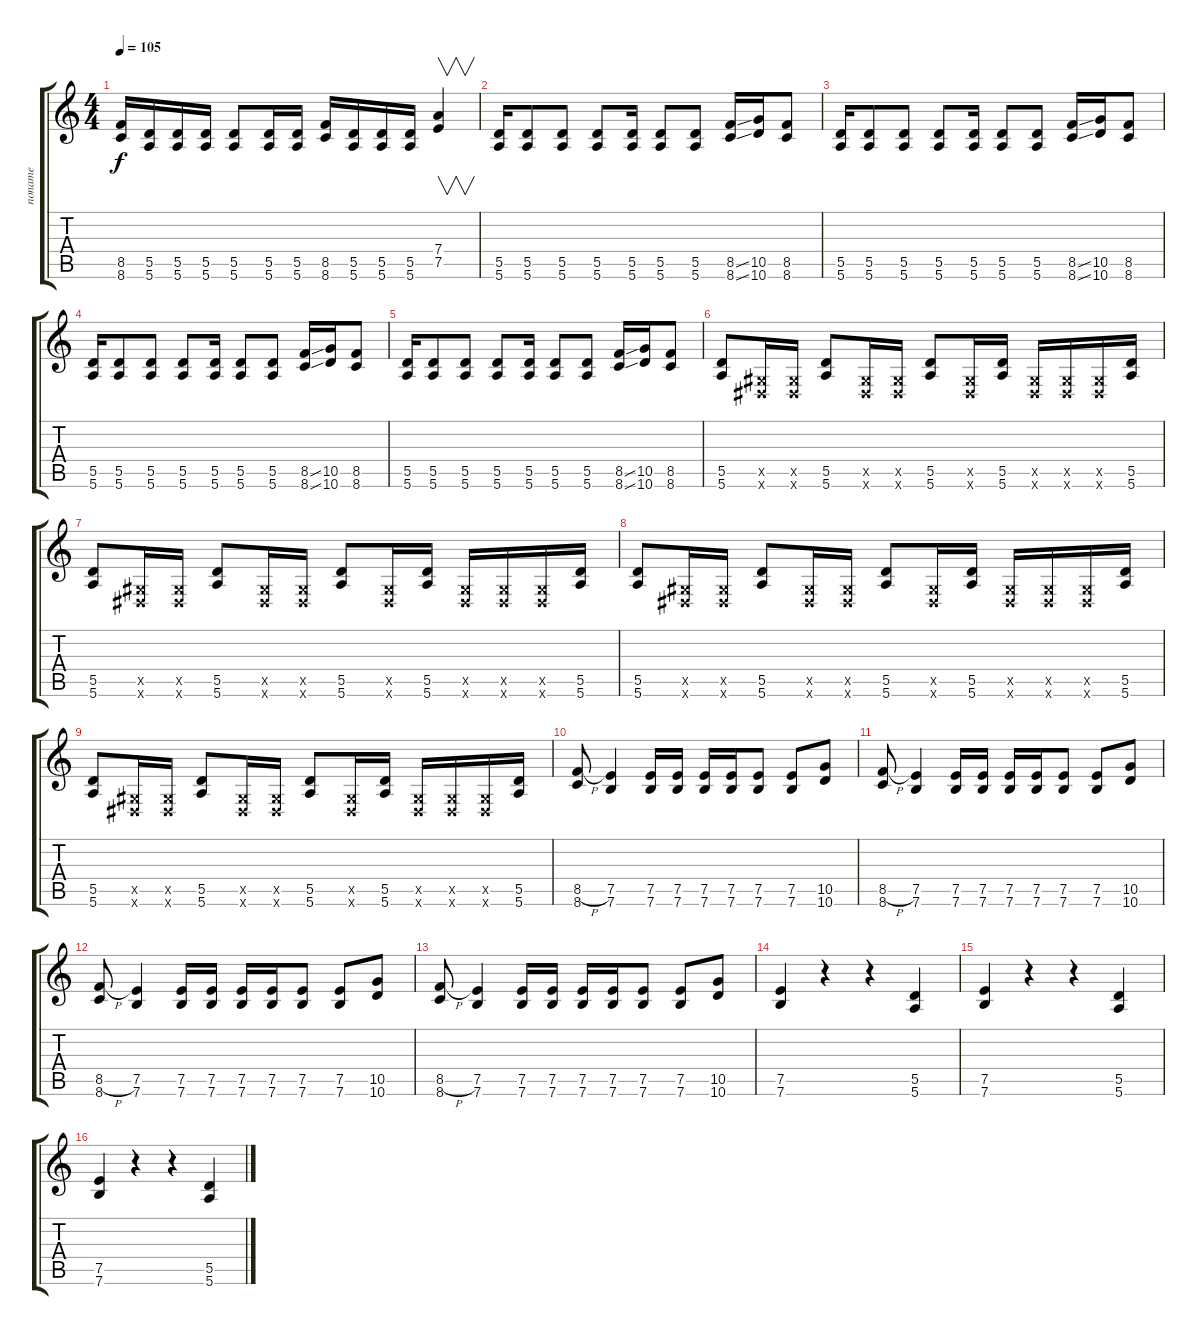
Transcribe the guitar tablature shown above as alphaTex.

\track ("noname" "noname") {instrument distortionguitar}
\staff {score tabs}
\tuning (E4 B3 G3 D3 A2 E2) {hide}
\ts (4 4)
\tempo 105
\clef g2
\ks c
(8.5 8.6).16{dy f} (5.5 5.6).16 (5.5 5.6).16 (5.5 5.6).16 (5.5 5.6).8 (5.5 5.6).16 (5.5 5.6).16 (8.5 8.6).16 (5.5 5.6).16 (5.5 5.6).16 (5.5 5.6).16 (7.4 7.5).4{v} |
(5.5 5.6).16 (5.5 5.6).8 (5.5 5.6).8 (5.5 5.6).8 (5.5 5.6).16 (5.5 5.6).8 (5.5 5.6).8 (8.5{ss} 8.6{ss}).16 (10.5 10.6).16 (8.5 8.6).8 |
(5.5 5.6).16 (5.5 5.6).8 (5.5 5.6).8 (5.5 5.6).8 (5.5 5.6).16 (5.5 5.6).8 (5.5 5.6).8 (8.5{ss} 8.6{ss}).16 (10.5 10.6).16 (8.5 8.6).8 |
(5.5 5.6).16 (5.5 5.6).8 (5.5 5.6).8 (5.5 5.6).8 (5.5 5.6).16 (5.5 5.6).8 (5.5 5.6).8 (8.5{ss} 8.6{ss}).16 (10.5 10.6).16 (8.5 8.6).8 |
(5.5 5.6).16 (5.5 5.6).8 (5.5 5.6).8 (5.5 5.6).8 (5.5 5.6).16 (5.5 5.6).8 (5.5 5.6).8 (8.5{ss} 8.6{ss}).16 (10.5 10.6).16 (8.5 8.6).8 |
(5.5 5.6).8 (-1.5{x} -1.6{x}).16 (-1.5{x} -1.6{x}).16 (5.5 5.6).8 (-1.5{x} -1.6{x}).16 (-1.5{x} -1.6{x}).16 (5.5 5.6).8 (-1.5{x} -1.6{x}).16 (5.5 5.6).16 (-1.5{x} -1.6{x}).16 (-1.5{x} -1.6{x}).16 (-1.5{x} -1.6{x}).16 (5.5 5.6).16 |
(5.5 5.6).8 (-1.5{x} -1.6{x}).16 (-1.5{x} -1.6{x}).16 (5.5 5.6).8 (-1.5{x} -1.6{x}).16 (-1.5{x} -1.6{x}).16 (5.5 5.6).8 (-1.5{x} -1.6{x}).16 (5.5 5.6).16 (-1.5{x} -1.6{x}).16 (-1.5{x} -1.6{x}).16 (-1.5{x} -1.6{x}).16 (5.5 5.6).16 |
(5.5 5.6).8 (-1.5{x} -1.6{x}).16 (-1.5{x} -1.6{x}).16 (5.5 5.6).8 (-1.5{x} -1.6{x}).16 (-1.5{x} -1.6{x}).16 (5.5 5.6).8 (-1.5{x} -1.6{x}).16 (5.5 5.6).16 (-1.5{x} -1.6{x}).16 (-1.5{x} -1.6{x}).16 (-1.5{x} -1.6{x}).16 (5.5 5.6).16 |
(5.5 5.6).8 (-1.5{x} -1.6{x}).16 (-1.5{x} -1.6{x}).16 (5.5 5.6).8 (-1.5{x} -1.6{x}).16 (-1.5{x} -1.6{x}).16 (5.5 5.6).8 (-1.5{x} -1.6{x}).16 (5.5 5.6).16 (-1.5{x} -1.6{x}).16 (-1.5{x} -1.6{x}).16 (-1.5{x} -1.6{x}).16 (5.5 5.6).16 |
(8.5{h} 8.6).8 (7.5 7.6).4 (7.5 7.6).16 (7.5 7.6).16 (7.5 7.6).16 (7.5 7.6).16 (7.5 7.6).8 (7.5 7.6).8 (10.5 10.6).8 |
(8.5{h} 8.6).8 (7.5 7.6).4 (7.5 7.6).16 (7.5 7.6).16 (7.5 7.6).16 (7.5 7.6).16 (7.5 7.6).8 (7.5 7.6).8 (10.5 10.6).8 |
(8.5{h} 8.6).8 (7.5 7.6).4 (7.5 7.6).16 (7.5 7.6).16 (7.5 7.6).16 (7.5 7.6).16 (7.5 7.6).8 (7.5 7.6).8 (10.5 10.6).8 |
(8.5{h} 8.6).8 (7.5 7.6).4 (7.5 7.6).16 (7.5 7.6).16 (7.5 7.6).16 (7.5 7.6).16 (7.5 7.6).8 (7.5 7.6).8 (10.5 10.6).8 |
(7.5 7.6).4 r.4 r.4 (5.5 5.6).4 |
(7.5 7.6).4 r.4 r.4 (5.5 5.6).4 |
(7.5 7.6).4 r.4 r.4 (5.5 5.6).4
